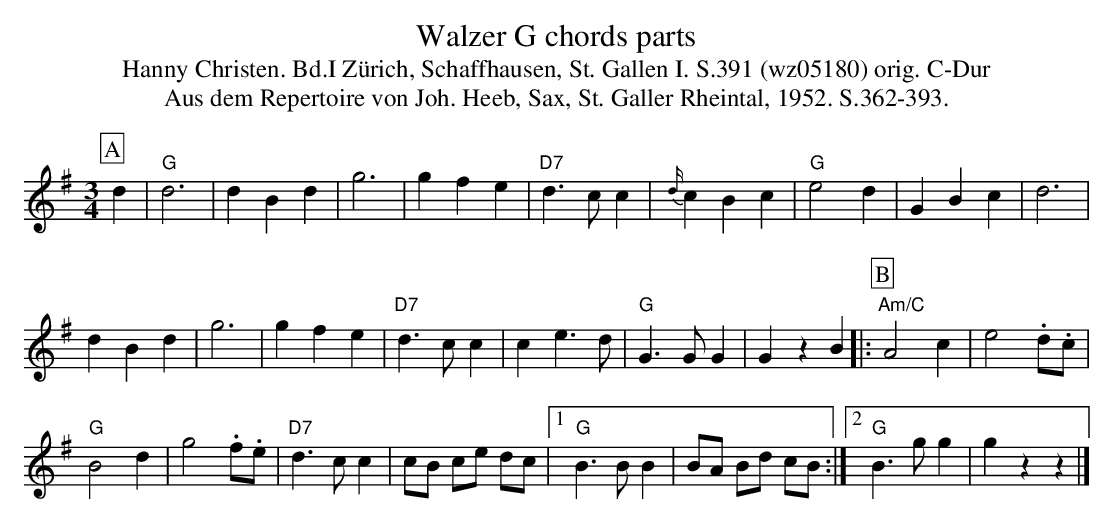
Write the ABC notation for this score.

X:1
T: Walzer G chords parts
T:Hanny Christen. Bd.I Zürich, Schaffhausen, St. Gallen I. S.391 (wz05180) orig. C-Dur
T: Aus dem Repertoire von Joh. Heeb, Sax, St. Galler Rheintal, 1952. S.362-393.
M:3/4
L:1/4
K:G %%MIDI gchordon
[P:A] d | "G"d3 | dBd | g3 | gfe | "D7"d>cc | {d/}cBc | "G"e2d | GBc | d3 |
dBd | g3 | gfe | "D7"d>cc | ce>d | "G"G>GG | GzB |: [P:B] "Am/C"A2c | e2 .d/.c/ |
"G"B2d | g2 .f/.e/ | "D7"d>cc | c/B/ c/e/  d/c/ |1 "G"B>BB |  B/A/ B/d/ c/B/ :|2 "G"B>gg | gzz |]
